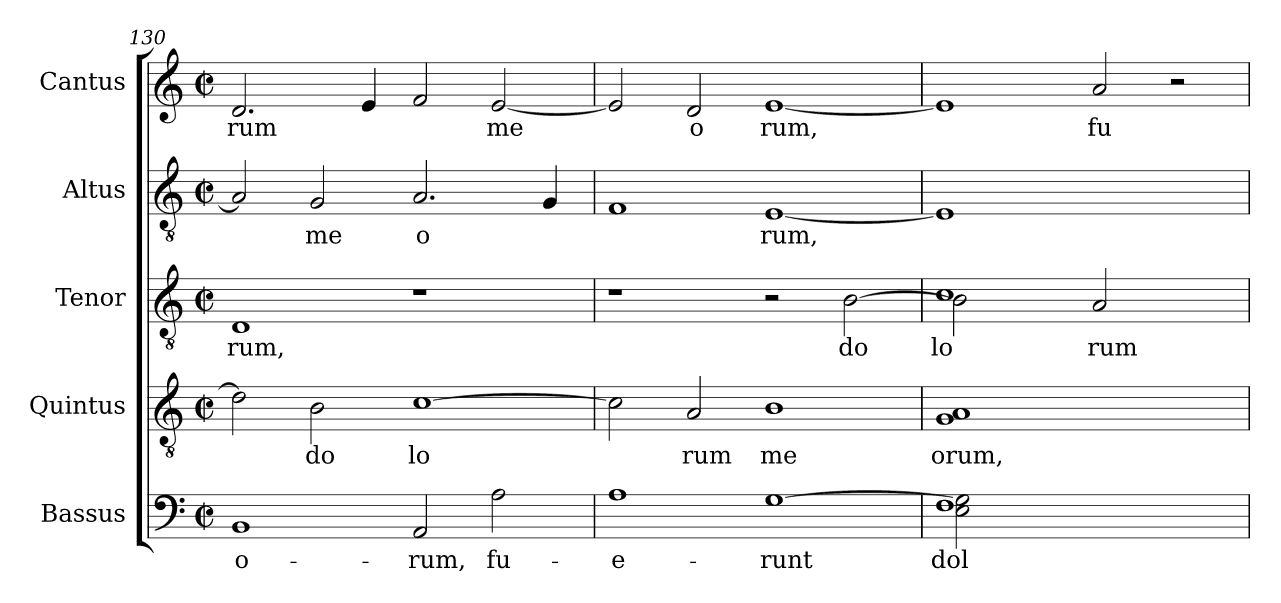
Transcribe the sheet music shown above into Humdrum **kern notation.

**kern	**text	**kern	**text	**kern	**text	**kern	**text	**kern	**text
*part5	*part5	*part4	*part4	*part3	*part3	*part2	*part2	*part1	*part1
*staff5	*staff5	*staff4	*staff4	*staff3	*staff3	*staff2	*staff2	*staff1	*staff1
*I"Bassus	*	*I"Quintus	*	*I"Tenor	*	*I"Altus	*	*I"Cantus	*
!!LO:LB:g=z
*clefF4	*	*clefGv2	*	*clefGv2	*	*clefGv2	*	*clefG2	*
*k[]	*	*k[]	*	*k[]	*	*k[]	*	*k[]	*
*C:	*	*C:	*	*C:	*	*C:	*	*C:	*
*M2/2	*	*M2/2	*	*M2/2	*	*M2/2	*	*M2/2	*
*met(c|)	*	*met(c|)	*	*met(c|)	*	*met(c|)	*	*met(c|)	*
=130	=130	=130	=130	=130	=130	=130	=130	=130	=130
!	!LO:LY:b:cj	!	!LO:LY:b:cj	!	!LO:LY:b:cj	!	!LO:LY:b:cj	!	!LO:LY:b:cj
1BB	-o-	2d\]	.	1D	rum,	2A/]	.	2.d/	rum
!	!	!	!LO:LY:b:cj	!	!	!	!LO:LY:b:cj	!	!
.	.	2B\	do	.	.	2G/	me	.	.
!	!	!	!	!	!	!	!	!	!LO:LY:b:cj
.	.	.	.	.	.	.	.	4e/	.
!	!LO:LY:b:cj	!	!LO:LY:b:cj	!	!	!	!LO:LY:b:cj	!	!LO:LY:b:cj
2AA/	-rum,	[>1c	lo	1r	.	2.A/	o	2f/	.
!	!LO:LY:b:cj	!	!	!	!	!	!	!	!LO:LY:b:cj
2A\	fu-	.	.	.	.	.	.	[<2e/	me
!	!	!	!	!	!	!	!LO:LY:b:cj	!	!
.	.	.	.	.	.	4G/	.	.	.
=131	=131	=131	=131	=131	=131	=131	=131	=131	=131
!	!LO:LY:b:cj	!	!LO:LY:b:cj	!	!	!	!LO:LY:b:cj	!	!LO:LY:b:cj
1A	-e-	2c\]	.	1r	.	1F	.	2e/]	.
!	!	!	!LO:LY:b:cj	!	!	!	!	!	!LO:LY:b:cj
.	.	2A/	rum	.	.	.	.	2d/	o
!	!LO:LY:b:cj	!	!LO:LY:b:cj	!	!	!	!LO:LY:b:cj	!	!LO:LY:b:cj
[>1G	-runt	1B	me	2r	.	[<1E	rum,	[<1e	rum,
!	!	!	!	!	!LO:LY:b:cj	!	!	!	!
.	.	.	.	[>2B\	do	.	.	.	.
=132	=132	=132	=132	=132	=132	=132	=132	=132	=132
*^	*	*	*	*	*	*	*	*	*
!	!	!LO:LY:b:cj	!	!LO:LY:b:cj	!	!LO:LY:b:cj	!	!LO:LY:b:cj	!	!
*	*	*	*	*	*^	*	*	*	*	*
1F	2G\] 2E\	dol-	1G 1A	orum,	1c	2B\]	lo	1E]	.	1e]	.
.	1ryy	.	.	.	.	2ryy	.	.	.	.	.
!	!	!	!	!	!	!	!LO:LY:b:cj	!	!	!	!LO:LY:b:cj
1ryy	.	.	1ryy	.	2A/	1ryy	rum	1ryy	.	2a/	fu
.	2ryy	.	.	.	2ryy	.	.	.	.	2r	.
*v	*v	*	*	*	*v	*v	*	*	*	*	*
=	=	=	=	=	=	=	=	=	=
*-	*-	*-	*-	*-	*-	*-	*-	*-	*-
